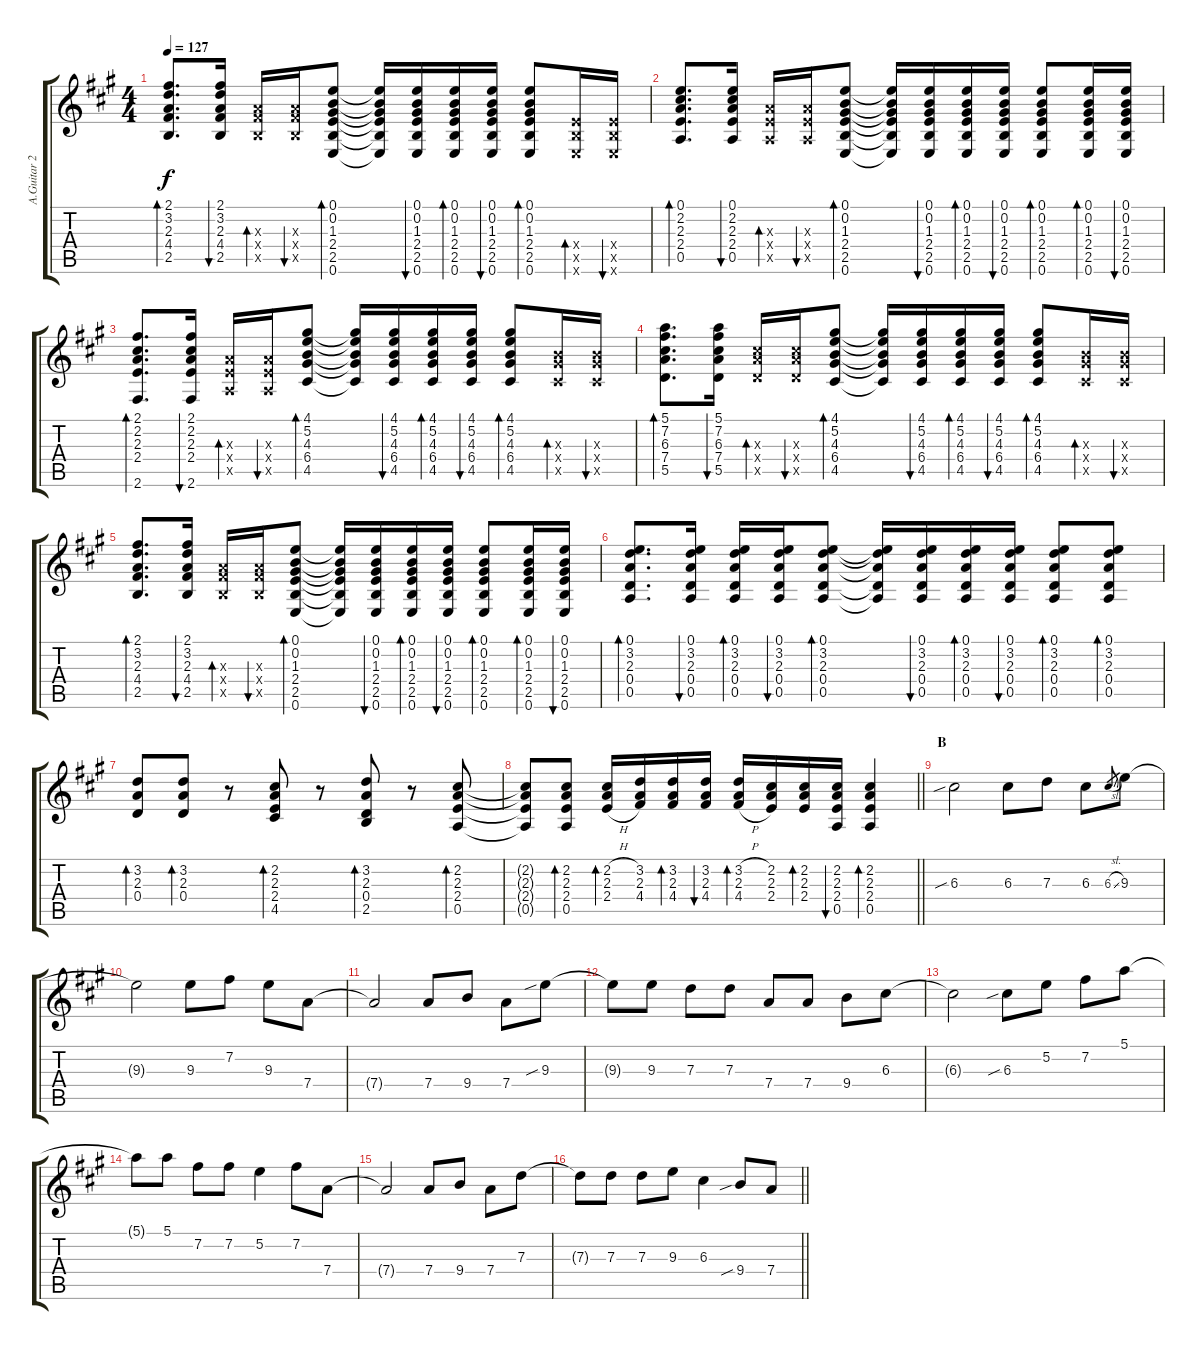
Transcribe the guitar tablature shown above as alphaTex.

\track ("A.Guitar 2" "A.Guitar 2") {instrument acousticguitarsteel}
\staff {score tabs}
\tuning (E4 B3 G3 D3 A2 E2) {hide}
\ts (4 4)
\tempo 127
\clef g2
\ks a
(2.1 3.2 2.3 4.4 2.5).8{d bd 30 dy f} (2.1 3.2 2.3 4.4 2.5).16{bu 30} (2.3{x} 4.4{x} 2.5{x}).16{bd 30} (2.3{x} 4.4{x} 2.5{x}).16{bu 30} (0.1 0.2 1.3 2.4 2.5 0.6).8{bd 30} (0.1{t} 0.2{t} 1.3{t} 2.4{t} 2.5{t} 0.6{t}).16 (0.1 0.2 1.3 2.4 2.5 0.6).16{bu 30} (0.1 0.2 1.3 2.4 2.5 0.6).16{bd 30} (0.1 0.2 1.3 2.4 2.5 0.6).16{bu 30} (0.1 0.2 1.3 2.4 2.5 0.6).8{bd 30} (2.4{x} 2.5{x} 0.6{x}).16{bd 30} (2.4{x} 2.5{x} 0.6{x}).16{bu 30} |
(0.1 2.2 2.3 2.4 0.5).8{d bd 30} (0.1 2.2 2.3 2.4 0.5).16{bu 30} (2.3{x} 2.4{x} 0.5{x}).16{bd 30} (2.3{x} 2.4{x} 0.5{x}).16{bu 30} (0.1 0.2 1.3 2.4 2.5 0.6).8{bd 30} (0.1{t} 0.2{t} 1.3{t} 2.4{t} 2.5{t} 0.6{t}).16 (0.1 0.2 1.3 2.4 2.5 0.6).16{bu 30} (0.1 0.2 1.3 2.4 2.5 0.6).16{bd 30} (0.1 0.2 1.3 2.4 2.5 0.6).16{bu 30} (0.1 0.2 1.3 2.4 2.5 0.6).8{bd 30} (0.1 0.2 1.3 2.4 2.5 0.6).16{bd 30} (0.1 0.2 1.3 2.4 2.5 0.6).16{bu 30} |
(2.1 2.2 2.3 2.4 2.6).8{d bd 30} (2.1 2.2 2.3 2.4 2.6).16{bu 30} (2.3{x} 2.4{x} 0.5{x}).16{bd 30} (2.3{x} 2.4{x} 0.5{x}).16{bu 30} (4.1 5.2 4.3 6.4 4.5).8{bd 30} (4.1{t} 5.2{t} 4.3{t} 6.4{t} 4.5{t}).16 (4.1 5.2 4.3 6.4 4.5).16{bu 30} (4.1 5.2 4.3 6.4 4.5).16{bd 30} (4.1 5.2 4.3 6.4 4.5).16{bu 30} (4.1 5.2 4.3 6.4 4.5).8{bd 30} (4.3{x} 6.4{x} 4.5{x}).16{bd 30} (4.3{x} 6.4{x} 4.5{x}).16{bu 30} |
(5.1 7.2 6.3 7.4 5.5).8{d bd 30} (5.1 7.2 6.3 7.4 5.5).16{bu 30} (6.3{x} 7.4{x} 5.5{x}).16{bd 30} (6.3{x} 7.4{x} 5.5{x}).16{bu 30} (4.1 5.2 4.3 6.4 4.5).8{bd 30} (4.1{t} 5.2{t} 4.3{t} 6.4{t} 4.5{t}).16 (4.1 5.2 4.3 6.4 4.5).16{bu 30} (4.1 5.2 4.3 6.4 4.5).16{bd 30} (4.1 5.2 4.3 6.4 4.5).16{bu 30} (4.1 5.2 4.3 6.4 4.5).8{bd 30} (4.3{x} 6.4{x} 4.5{x}).16{bd 30} (4.3{x} 6.4{x} 4.5{x}).16{bu 30} |
(2.1 3.2 2.3 4.4 2.5).8{d bd 30} (2.1 3.2 2.3 4.4 2.5).16{bu 30} (2.3{x} 4.4{x} 2.5{x}).16{bd 30} (2.3{x} 4.4{x} 2.5{x}).16{bu 30} (0.1 0.2 1.3 2.4 2.5 0.6).8{bd 30} (0.1{t} 0.2{t} 1.3{t} 2.4{t} 2.5{t} 0.6{t}).16 (0.1 0.2 1.3 2.4 2.5 0.6).16{bu 30} (0.1 0.2 1.3 2.4 2.5 0.6).16{bd 30} (0.1 0.2 1.3 2.4 2.5 0.6).16{bu 30} (0.1 0.2 1.3 2.4 2.5 0.6).8{bd 30} (0.1 0.2 1.3 2.4 2.5 0.6).16{bd 30} (0.1 0.2 1.3 2.4 2.5 0.6).16{bu 30} |
(0.1 3.2 2.3 0.4 0.5).8{d bd 30} (0.1 3.2 2.3 0.4 0.5).16{bu 30} (0.1 3.2 2.3 0.4 0.5).16{bd 30} (0.1 3.2 2.3 0.4 0.5).16{bu 30} (0.1 3.2 2.3 0.4 0.5).8{bd 30} (0.1{t} 3.2{t} 2.3{t} 0.4{t} 0.5{t}).16 (0.1 3.2 2.3 0.4 0.5).16{bu 30} (0.1 3.2 2.3 0.4 0.5).16{bd 30} (0.1 3.2 2.3 0.4 0.5).16{bu 30} (0.1 3.2 2.3 0.4 0.5).8{bd 30} (0.1 3.2 2.3 0.4 0.5).8{bd 30} |
(3.2 2.3 0.4).8{bd 30} (3.2 2.3 0.4).8{bd 30} r.8 (2.2 2.3 2.4 4.5).8{bd 30} r.8 (3.2 2.3 0.4 2.5).8{bd 30} r.8 (2.2 2.3 2.4 0.5).8{bd 30} |
\barLineRight lightlight
(2.2{t} 2.3{t} 2.4{t} 0.5{t}).8 (2.2 2.3 2.4 0.5).8{bd 30} (2.2{h} 2.3{h} 2.4{h}).16{bd 30} (3.2 2.3 4.4).16 (3.2 2.3 4.4).16{bd 30} (3.2 2.3 4.4).16{bu 30} (3.2{h} 2.3{h} 4.4{h}).16{bd 30} (2.2 2.3 2.4).16 (2.2 2.3 2.4).16{bd 30} (2.2 2.3 2.4 0.5).16{bu 30} (2.2 2.3 2.4 0.5).4{bd 30} |
\section ("" "B")
6.3{sib}.2 6.3.8 7.3.8 6.3.8 6.3{sl}.8{gr} 9.3.8 |
9.3{t}.2 9.3.8 7.2.8 9.3.8 7.4.8 |
7.4{t}.2 7.4.8 9.4.8 7.4.8 9.3{sib}.8 |
9.3{t}.8 9.3.8 7.3.8 7.3.8 7.4.8 7.4.8 9.4.8 6.3.8 |
6.3{t}.2 6.3{sib}.8 5.2.8 7.2.8 5.1.8 |
5.1{t}.8 5.1.8 7.2.8 7.2.8 5.2.4 7.2.8 7.4.8 |
7.4{t}.2 7.4.8 9.4.8 7.4.8 7.3.8 |
\barLineRight lightlight
7.3{t}.8 7.3.8 7.3.8 9.3.8 6.3.4 9.4{sib}.8 7.4.8
